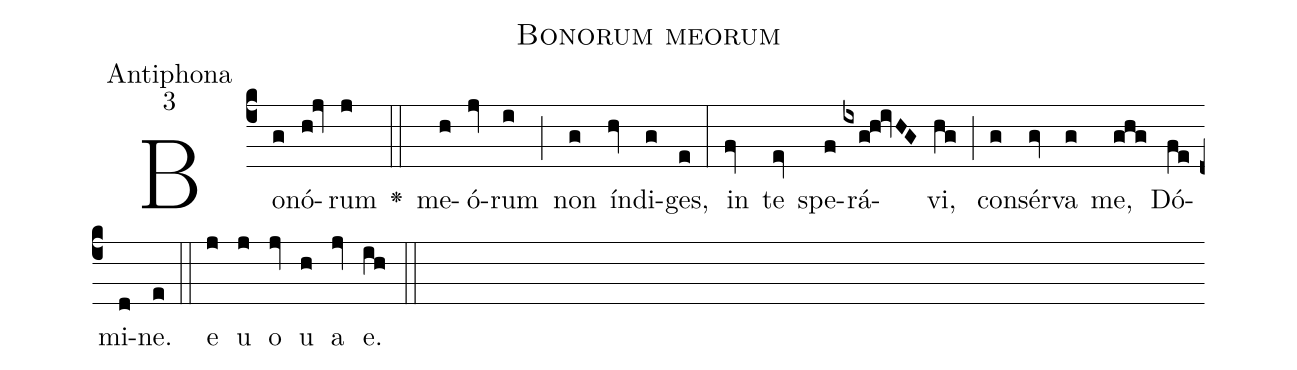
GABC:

name:Bonorum meorum;
office-part:Antiphona;
mode:3;
%%
(c4) Bo(g)nó(h!jv)rum(j) <v>\greheightstar</v>(::) me(h)ó(jv)rum(i) (;) non(g) ín(hv)di(g)ges,(e) (:) in(fv) te(ev) spe(f)rá(ixg!h!ivHG)vi,(hg) (;) con(g)sér(gv)va(g) me,(ghg) Dó(fe)mi(d)ne.(e) (::) e(j) u(j) o(jv) u(h) a(jv) e.(ih) (::)
